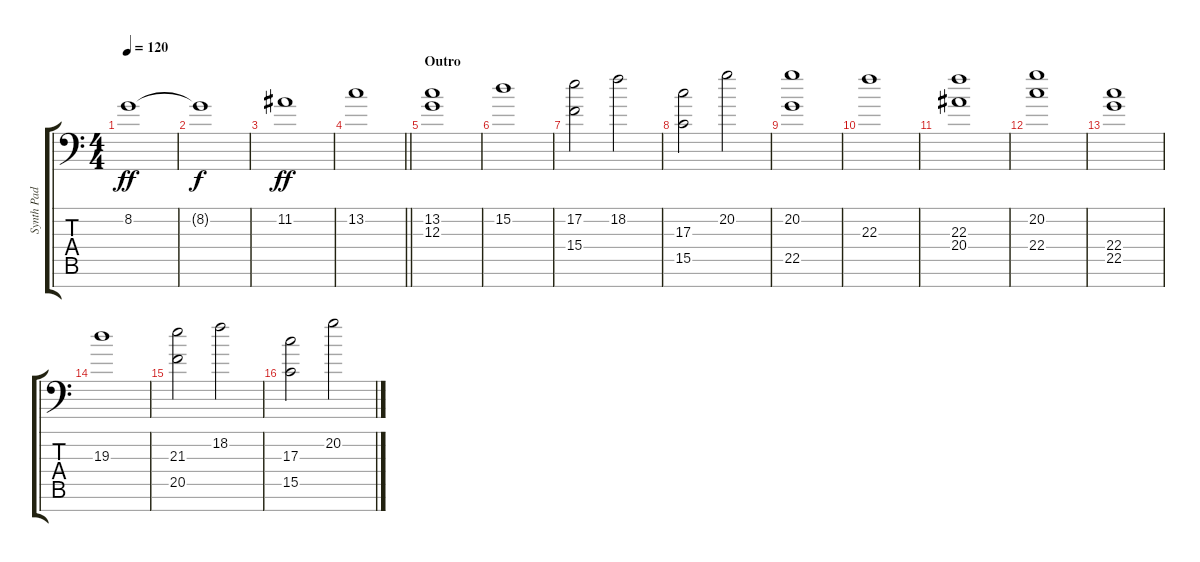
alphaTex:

\track ("Synth Pad" "Synth Pad") {instrument pad3polysynth}
\staff {score tabs}
\tuning (C8 B3 G3 D3 A2 E2 C-1) {hide}
\ts (4 4)
\tempo 120
\clef f4
\ks c
8.2.1{dy ff} |
8.2{t}.1{dy f} |
11.2.1{dy ff} |
\barLineRight lightlight
13.2.1 |
\section ("" "Outro")
(13.2 12.3).1 |
15.2.1 |
(17.2 15.4).2 18.2.2 |
(17.3 15.5).2 20.2.2 |
(20.2 22.5).1 |
22.3.1 |
(22.3 20.4).1 |
(20.2 22.4).1 |
(22.4 22.5).1 |
19.3.1 |
(21.3 20.5).2 18.2.2 |
(17.3 15.5).2 20.2.2
